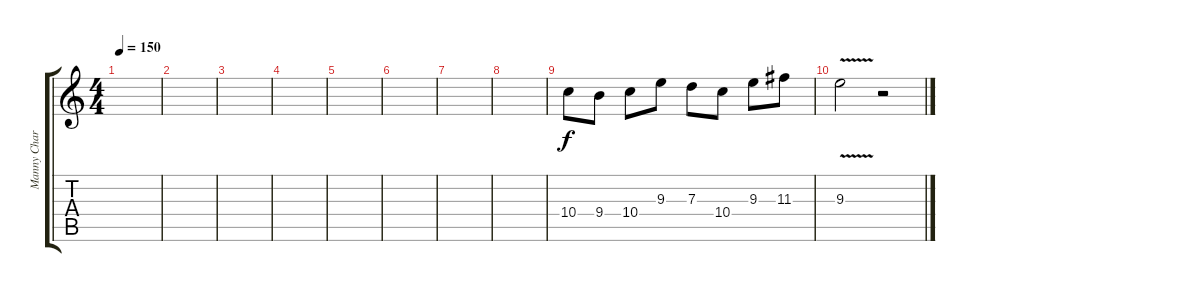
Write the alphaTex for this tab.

\track ("Manny Charlton (solo guitar #2)" "Manny Char") {instrument overdrivenguitar}
\staff {score tabs}
\tuning (E4 B3 G3 D3 A2 E2) {hide}
\ts (4 4)
\tempo 150
\clef g2
\ks c
|
|
|
|
|
|
|
|
10.4.8 9.4.8 10.4.8 9.3.8 7.3.8 10.4.8 9.3.8 11.3.8 |
9.3{v}.2 r.2
